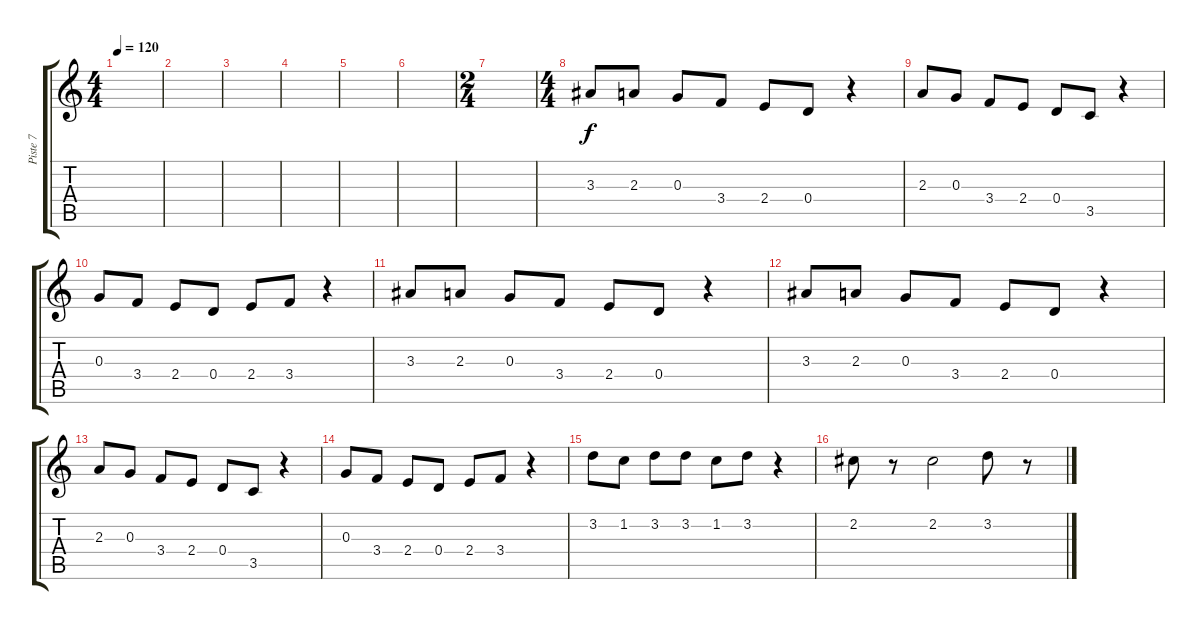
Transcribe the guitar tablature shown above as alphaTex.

\track ("Piste 7" "Piste 7") {instrument acousticguitarnylon}
\staff {score tabs}
\tuning (E4 B3 G3 D3 A2 E2) {hide}
\ts (4 4)
\tempo 120
\clef g2
\ks c
|
|
|
|
|
|
\ts (2 4)
|
\ts (4 4)
3.3.8 2.3.8 0.3.8 3.4.8 2.4.8 0.4.8 r.4 |
2.3.8 0.3.8 3.4.8 2.4.8 0.4.8 3.5.8 r.4 |
0.3.8 3.4.8 2.4.8 0.4.8 2.4.8 3.4.8 r.4 |
3.3.8 2.3.8 0.3.8 3.4.8 2.4.8 0.4.8 r.4 |
3.3.8 2.3.8 0.3.8 3.4.8 2.4.8 0.4.8 r.4 |
2.3.8 0.3.8 3.4.8 2.4.8 0.4.8 3.5.8 r.4 |
0.3.8 3.4.8 2.4.8 0.4.8 2.4.8 3.4.8 r.4 |
3.2.8 1.2.8 3.2.8 3.2.8 1.2.8 3.2.8 r.4 |
2.2.8 r.8 2.2.2 3.2.8 r.8
